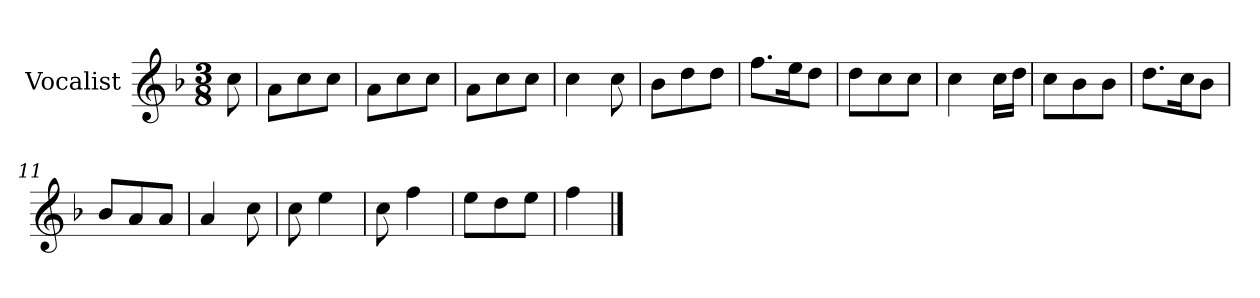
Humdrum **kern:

**kern
*part1
*staff1
*I"Vocalist
*k[b-]
*F:
*M3/8
=
8cc
=1
8aL
8cc
8ccJ
=2
8aL
8cc
8ccJ
=3
8aL
8cc
8ccJ
=4
4cc
8cc
=5
8b-L
8dd
8ddJ
=6
8.ffL
16eeK
8ddJ
=7
8ddL
8cc
8ccJ
=8
4cc
16ccLL
16ddJJ
=9
8ccL
8b-
8b-J
=10
8.ddL
16ccK
8b-J
=11
8b-L
8a
8aJ
=12
4a
8cc
=13
8cc
4ee
=14
8cc
4ff
=15
8eeL
8dd
8eeJ
=16
4ff
==
*-
